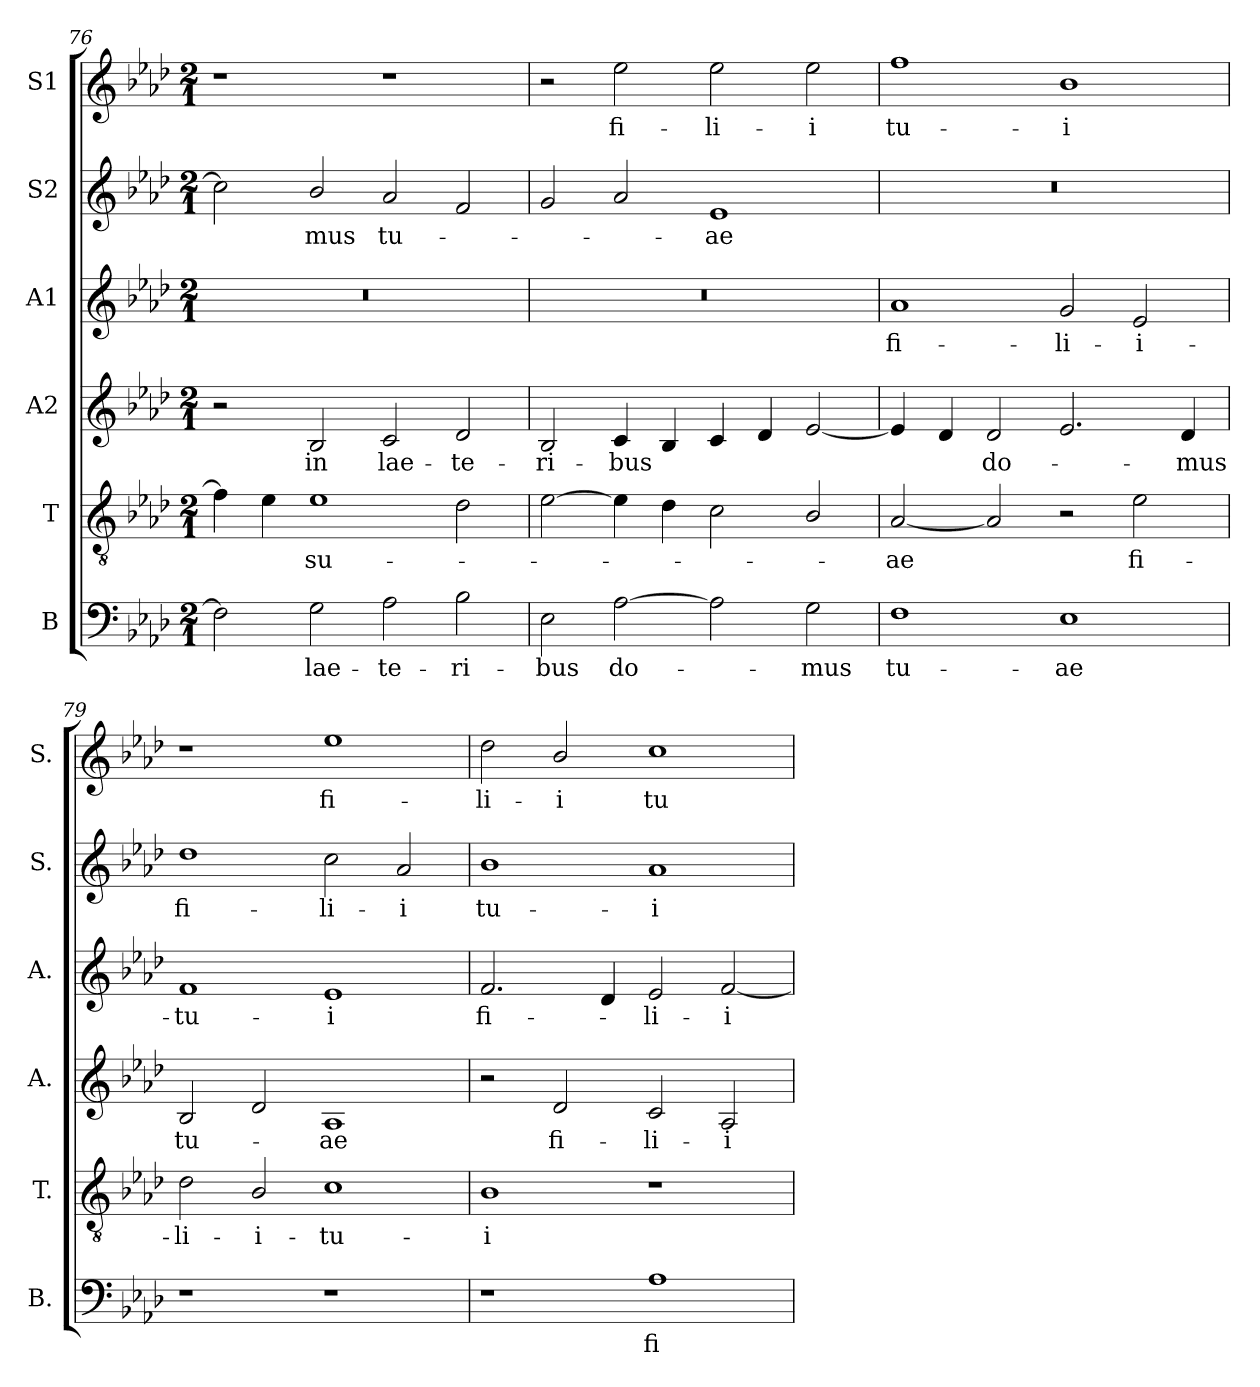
**kern	**text	**kern	**text	**kern	**text	**kern	**text	**kern	**text	**kern	**text
*part6	*part6	*part5	*part5	*part4	*part4	*part3	*part3	*part2	*part2	*part1	*part1
*staff6	*staff6	*staff5	*staff5	*staff4	*staff4	*staff3	*staff3	*staff2	*staff2	*staff1	*staff1
*I"B	*	*I"T	*	*I"A2	*	*I"A1	*	*I"S2	*	*I"S1	*
*I'B.	*	*I'T.	*	*I'A.	*	*I'A.	*	*I'S.	*	*I'S.	*
*clefF4	*	*clefGv2	*	*clefG2	*	*clefG2	*	*clefG2	*	*clefG2	*
*	*	*ITrd7c12	*	*	*	*	*	*	*	*	*
*k[b-e-a-d-]	*	*k[b-e-a-d-]	*	*k[b-e-a-d-]	*	*k[b-e-a-d-]	*	*k[b-e-a-d-]	*	*k[b-e-a-d-]	*
*A-:	*	*A-:	*	*A-:	*	*A-:	*	*A-:	*	*A-:	*
*M2/1	*	*M2/1	*	*M2/1	*	*M2/1	*	*M2/1	*	*M2/1	*
=76	=76	=76	=76	=76	=76	=76	=76	=76	=76	=76	=76
!	!	!	!	!	!	!LO:N:vis=1	!	!	!	!	!
2Fi\]	.	4Fi\]	.	2r	.	0r	.	2cci\]	.	1r	.
.	.	4E-i\	.	.	.	.	.	.	.	.	.
!	!LO:LY:b:color=#000000	!	!	!	!	!	!	!	!	!	!
!	!	!	!LO:LY:b:color=#000000	!	!	!	!	!	!	!	!
!	!	!	!	!	!LO:LY:b:color=#000000	!	!	!	!	!	!
!	!	!	!	!	!	!	!	!	!LO:LY:b:color=#000000	!	!
2Gi\	lae-	1E-i	su-	2B-i/	in	.	.	2b-i/	-mus	.	.
!	!LO:LY:b:color=#000000	!	!	!	!	!	!	!	!	!	!
!	!	!	!	!	!LO:LY:b:color=#000000	!	!	!	!	!	!
!	!	!	!	!	!	!	!	!	!LO:LY:b:color=#000000	!	!
2A-i\	-te-	.	.	2ci/	lae-	.	.	2a-i/	tu-	1r	.
!	!LO:LY:b:color=#000000	!	!	!	!	!	!	!	!	!	!
!	!	!	!	!	!LO:LY:b:color=#000000	!	!	!	!	!	!
2B-i\	-ri-	2D-i\	.	2d-i/	-te-	.	.	2fi/	.	.	.
!!LO:PB:g=z
=77	=77	=77	=77	=77	=77	=77	=77	=77	=77	=77	=77
!	!LO:LY:b:color=#000000	!	!	!	!	!	!	!	!	!	!
!	!	!	!	!	!LO:LY:b:color=#000000	!LO:N:vis=1	!	!	!	!	!
2E-i\	-bus	[2E-i\	.	2B-i/	-ri-	0r	.	2gi/	.	2r	.
!	!LO:LY:b:color=#000000	!	!	!	!	!	!	!	!	!	!
!	!	!	!	!	!LO:LY:b:color=#000000	!	!	!	!	!	!
!	!	!	!	!	!	!	!	!	!	!	!LO:LY:b:color=#000000
[2A-i\	do-	4E-i\]	.	4ci/	-bus	.	.	2a-i/	.	2ee-i\	fi-
.	.	4D-i\	.	4B-i/	.	.	.	.	.	.	.
!	!	!	!	!	!	!	!	!	!LO:LY:b:color=#000000	!	!
!	!	!	!	!	!	!	!	!	!	!	!LO:LY:b:color=#000000
2A-i\]	.	2Ci\	.	4ci/	.	.	.	1e-i	-ae	2ee-i\	-li-
.	.	.	.	4d-i/	.	.	.	.	.	.	.
!	!LO:LY:b:color=#000000	!	!	!	!	!	!	!	!	!	!
!	!	!	!	!	!	!	!	!	!	!	!LO:LY:b:color=#000000
2Gi\	-mus	2BB-i/	.	[2e-i/	.	.	.	.	.	2ee-i\	-i
=78	=78	=78	=78	=78	=78	=78	=78	=78	=78	=78	=78
!	!LO:LY:b:color=#000000	!	!	!	!	!	!	!	!	!	!
!	!	!	!LO:LY:b:color=#000000	!	!	!	!	!	!	!	!
!	!	!	!	!	!	!	!LO:LY:b:color=#000000	!LO:N:vis=1	!	!	!
!	!	!	!	!	!	!	!	!	!	!	!LO:LY:b:color=#000000
1Fi	tu-	[2AA-i/	-ae	4e-i/]	.	1a-i	fi-	0r	.	1ffi	tu-
.	.	.	.	4d-i/	.	.	.	.	.	.	.
!	!	!	!	!	!LO:LY:b:color=#000000	!	!	!	!	!	!
.	.	2AA-i/]	.	2d-i/	do-	.	.	.	.	.	.
!	!LO:LY:b:color=#000000	!	!	!	!	!	!	!	!	!	!
!	!	!	!	!	!	!	!LO:LY:b:color=#000000	!	!	!	!
!	!	!	!	!	!	!	!	!	!	!	!LO:LY:b:color=#000000
1E-i	-ae	2r	.	2.e-i/	.	2gi/	-li-	.	.	1b-i	-i
!	!	!	!LO:LY:b:color=#000000	!	!	!	!	!	!	!	!
!	!	!	!	!	!	!	!LO:LY:b:color=#000000	!	!	!	!
.	.	2E-i\	fi-	.	.	2e-i/	-i-	.	.	.	.
!	!	!	!	!	!LO:LY:b:color=#000000	!	!	!	!	!	!
.	.	.	.	4d-i/	-mus	.	.	.	.	.	.
=79	=79	=79	=79	=79	=79	=79	=79	=79	=79	=79	=79
!	!	!	!LO:LY:b:color=#000000	!	!	!	!	!	!	!	!
!	!	!	!	!	!LO:LY:b:color=#000000	!	!	!	!	!	!
!	!	!	!	!	!	!	!LO:LY:b:color=#000000	!	!	!	!
!	!	!	!	!	!	!	!	!	!LO:LY:b:color=#000000	!	!
1r	.	2D-i\	-li-	2B-i/	tu-	1fi	-tu-	1dd-i	fi-	1r	.
!	!	!	!LO:LY:b:color=#000000	!	!	!	!	!	!	!	!
.	.	2BB-i/	-i-	2d-i/	.	.	.	.	.	.	.
!	!	!	!LO:LY:b:color=#000000	!	!	!	!	!	!	!	!
!	!	!	!	!	!LO:LY:b:color=#000000	!	!	!	!	!	!
!	!	!	!	!	!	!	!LO:LY:b:color=#000000	!	!	!	!
!	!	!	!	!	!	!	!	!	!LO:LY:b:color=#000000	!	!
!	!	!	!	!	!	!	!	!	!	!	!LO:LY:b:color=#000000
1r	.	1Ci	-tu-	1A-i	-ae	1e-i	-i	2cci\	-li-	1ee-i	fi-
!	!	!	!	!	!	!	!	!	!LO:LY:b:color=#000000	!	!
.	.	.	.	.	.	.	.	2a-i/	-i	.	.
=80	=80	=80	=80	=80	=80	=80	=80	=80	=80	=80	=80
!	!	!	!LO:LY:b:color=#000000	!	!	!	!	!	!	!	!
!	!	!	!	!	!	!	!LO:LY:b:color=#000000	!	!	!	!
!	!	!	!	!	!	!	!	!	!LO:LY:b:color=#000000	!	!
!	!	!	!	!	!	!	!	!	!	!	!LO:LY:b:color=#000000
1r	.	1BB-i	-i	2r	.	2.fi/	fi-	1b-i	tu-	2dd-i\	-li-
!	!	!	!	!	!LO:LY:b:color=#000000	!	!	!	!	!	!
!	!	!	!	!	!	!	!	!	!	!	!LO:LY:b:color=#000000
.	.	.	.	2d-i/	fi-	.	.	.	.	2b-i/	-i
.	.	.	.	.	.	4d-i/	.	.	.	.	.
!	!LO:LY:b:color=#000000	!	!	!	!	!	!	!	!	!	!
!	!	!	!	!	!LO:LY:b:color=#000000	!	!	!	!	!	!
!	!	!	!	!	!	!	!LO:LY:b:color=#000000	!	!	!	!
!	!	!	!	!	!	!	!	!	!LO:LY:b:color=#000000	!	!
!	!	!	!	!	!	!	!	!	!	!	!LO:LY:b:color=#000000
1A-i	fi-	1r	.	2ci/	-li-	2e-i/	-li-	1a-i	-i	1cci	tu-
!	!	!	!	!	!LO:LY:b:color=#000000	!	!	!	!	!	!
!	!	!	!	!	!	!	!LO:LY:b:color=#000000	!	!	!	!
.	.	.	.	2A-i/	-i	[2fi/	-i	.	.	.	.
=	=	=	=	=	=	=	=	=	=	=	=
*-	*-	*-	*-	*-	*-	*-	*-	*-	*-	*-	*-
